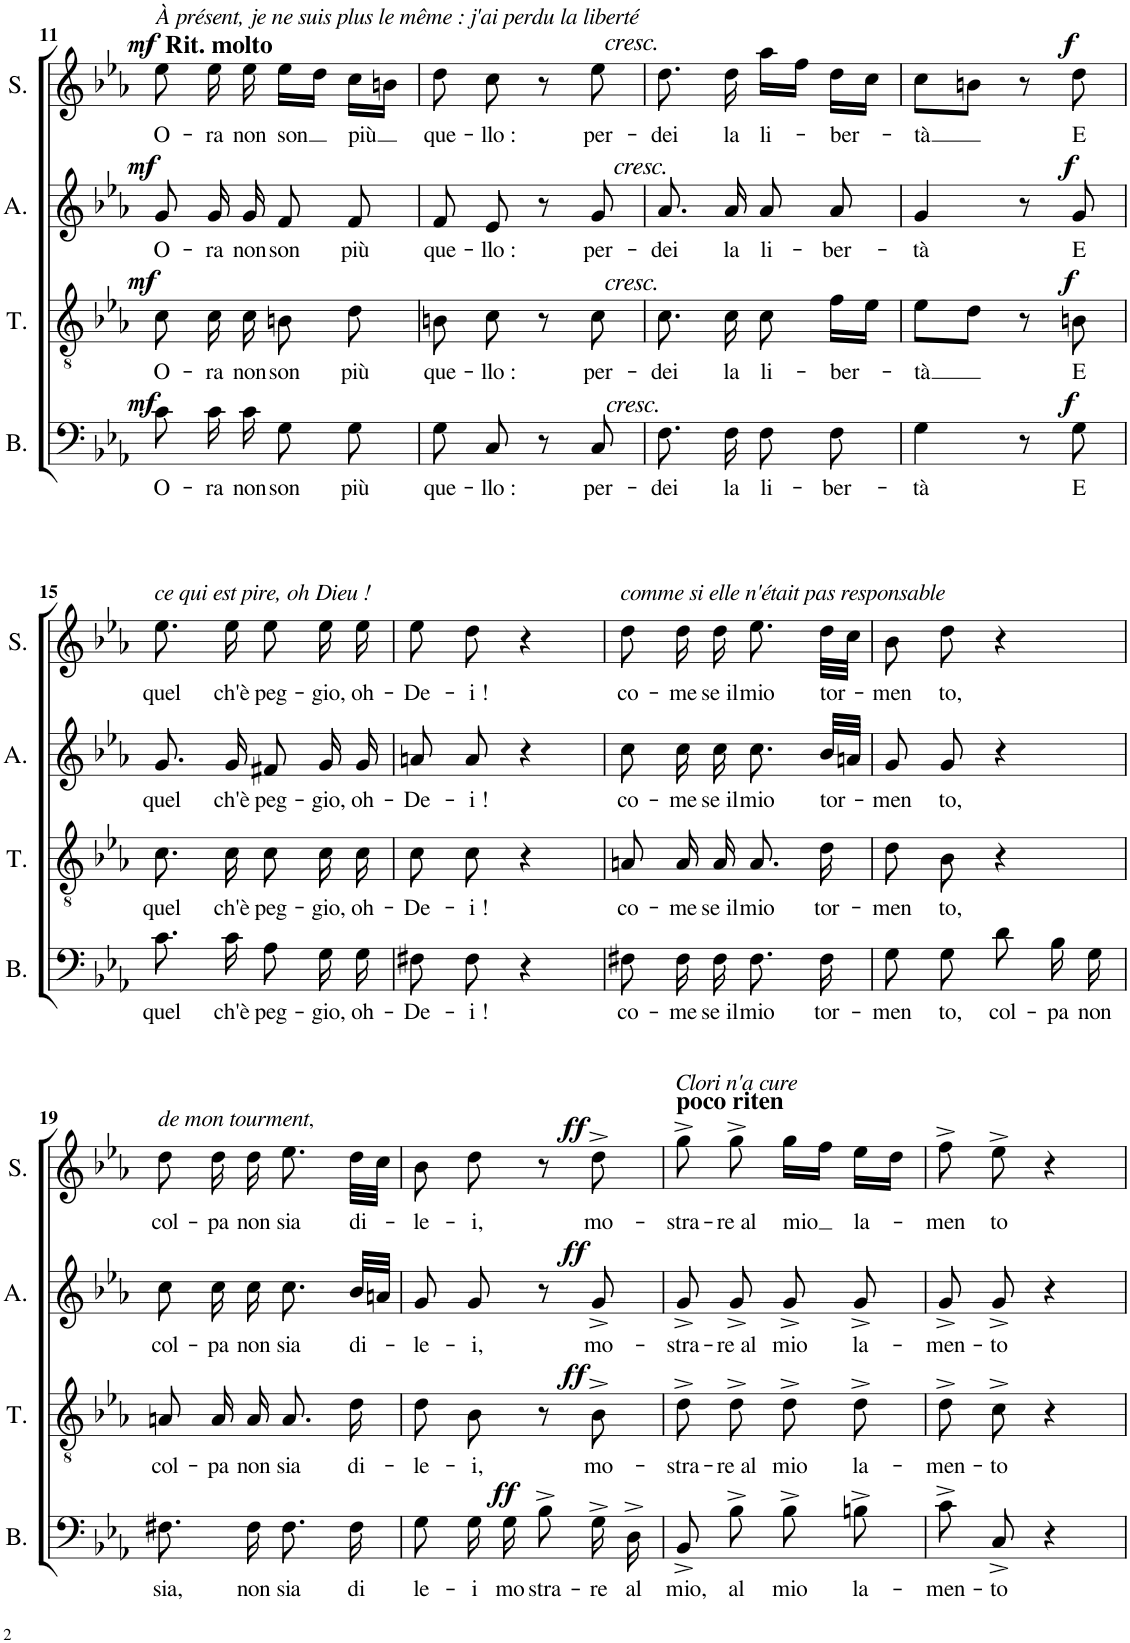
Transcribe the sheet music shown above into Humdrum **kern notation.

**kern	**text	**dynam	**kern	**text	**dynam	**kern	**text	**dynam	**kern	**text	**dynam
*part4	*part4	*part4	*part3	*part3	*part3	*part2	*part2	*part2	*part1	*part1	*part1
*staff4	*staff4	*staff4	*staff3	*staff3	*staff3	*staff2	*staff2	*staff2	*staff1	*staff1	*staff1
*I"Bass	*	*	*I"Tenor	*	*	*I"Alto	*	*	*I"Soprano	*	*
*I'B.	*	*	*I'T.	*	*	*I'A.	*	*	*I'S.	*	*
!!LO:PB:g=z
*clefF4	*	*	*clefGv2	*	*	*clefG2	*	*	*clefG2	*	*
*k[b-e-a-]	*	*	*k[b-e-a-]	*	*	*k[b-e-a-]	*	*	*k[b-e-a-]	*	*
*M2/4	*	*	*M2/4	*	*	*M2/4	*	*	*M2/4	*	*
=11	=11	=11	=11	=11	=11	=11	=11	=11	=11	=11	=11
!	!	!	!	!	!	!	!	!	!LO:TX:a:i:t=À présent, je ne suis plus le même &colon; j'ai perdu la liberté	!	!
!	!	!	!	!	!	!	!	!	!LO:TX:a:B:t=Rit. molto	!	!
!	!LO:LY:b	!LO:DY:a	!	!LO:LY:b	!LO:DY:a	!	!LO:LY:b	!LO:DY:a	!	!LO:LY:b	!LO:DY:a
8c\L	O-	mf	8c\	O-	mf	8g/	O-	mf	8ee-\	O-	mf
!	!LO:LY:b	!	!	!LO:LY:b	!	!	!LO:LY:b	!	!	!LO:LY:b	!
16c\L	ra	.	16c\	ra	.	16g/	ra	.	16ee-\	ra	.
!	!LO:LY:b	!	!	!LO:LY:b	!	!	!LO:LY:b	!	!	!LO:LY:b	!
16c\JJ	non	.	16c\	non	.	16g/	non	.	16ee-\	non	.
!	!LO:LY:b	!	!	!LO:LY:b	!	!	!LO:LY:b	!	!	!LO:LY:b	!
8G\L	son	.	8Bn\	son	.	8f/	son	.	16ee-\LL	son	.
.	.	.	.	.	.	.	.	.	16dd\JJ	.	.
!	!LO:LY:b	!	!	!LO:LY:b	!	!	!LO:LY:b	!	!	!LO:LY:b	!
8G\J	più	.	8d\	più	.	8f/	più	.	16cc\LL	più	.
.	.	.	.	.	.	.	.	.	16bn\JJ	.	.
=12	=12	=12	=12	=12	=12	=12	=12	=12	=12	=12	=12
!	!LO:LY:b	!	!	!LO:LY:b	!	!	!LO:LY:b	!	!	!LO:LY:b	!
8G\L	que-	.	8Bn\	que-	.	8f/	que-	.	8dd\	que-	.
!	!LO:LY:b	!	!	!LO:LY:b	!	!	!LO:LY:b	!	!	!LO:LY:b	!
8C\J	-llo :	.	8c\	-llo :	.	8e-/	-llo :	.	8cc\	-llo :	.
8r	.	.	8r	.	.	8r	.	.	8r	.	.
!	!	!	!	!	!	!	!	!	!LO:TX:a:i:t=cresc.	!	!
!	!	!	!LO:TX:a:i:t=cresc.	!	!	!	!	!	!	!	!
!LO:TX:a:i:t=cresc.	!	!	!	!	!	!	!	!	!	!	!
!	!LO:LY:b	!	!	!LO:LY:b	!	!	!LO:LY:b	!	!	!LO:LY:b	!
8C/	per-	.	8c\	per-	.	8g/	per-	.	8ee-\	per-	.
=13	=13	=13	=13	=13	=13	=13	=13	=13	=13	=13	=13
!	!	!	!	!	!	!LO:TX:a:i:t=cresc.	!	!	!	!	!
!	!LO:LY:b	!	!	!LO:LY:b	!	!	!LO:LY:b	!	!	!LO:LY:b	!
8.F\L	-dei	.	8.c\	-dei	.	8.a-/	-dei	.	8.dd\	-dei	.
!	!LO:LY:b	!	!	!LO:LY:b	!	!	!LO:LY:b	!	!	!LO:LY:b	!
16F\Jk	la	.	16c\	la	.	16a-/	la	.	16dd\	la	.
!	!LO:LY:b	!	!	!LO:LY:b	!	!	!LO:LY:b	!	!	!LO:LY:b	!
8F\L	li-	.	8c\	li-	.	8a-/	li-	.	16aa-\LL	li-	.
.	.	.	.	.	.	.	.	.	16ff\JJ	.	.
!	!LO:LY:b	!	!	!LO:LY:b	!	!	!LO:LY:b	!	!	!LO:LY:b	!
8F\J	-ber-	.	16f\LL	-ber-	.	8a-/	-ber-	.	16dd\LL	-ber-	.
.	.	.	16e-\JJ	.	.	.	.	.	16cc\JJ	.	.
=14	=14	=14	=14	=14	=14	=14	=14	=14	=14	=14	=14
!	!LO:LY:b	!	!	!LO:LY:b	!	!	!LO:LY:b	!	!	!LO:LY:b	!
4G\	-tà	.	8e-\L	-tà	.	4g/	-tà	.	8cc\L	-tà	.
.	.	.	8d\J	.	.	.	.	.	8bn\J	.	.
8r	.	.	8r	.	.	8r	.	.	8r	.	.
!	!LO:LY:b	!LO:DY:a	!	!LO:LY:b	!LO:DY:a	!	!LO:LY:b	!LO:DY:a	!	!LO:LY:b	!LO:DY:a
8G\	E	f	8Bn\	E	f	8g/	E	f	8dd\	E	f
!!LO:LB:g=z
=15	=15	=15	=15	=15	=15	=15	=15	=15	=15	=15	=15
!	!	!	!	!	!	!	!	!	!LO:TX:a:i:t=ce qui est pire, oh Dieu !	!	!
!	!LO:LY:b	!	!	!LO:LY:b	!	!	!LO:LY:b	!	!	!LO:LY:b	!
8.c\L	quel	.	8.c\	quel	.	8.g/	quel	.	8.ee-\	quel	.
!	!LO:LY:b	!	!	!LO:LY:b	!	!	!LO:LY:b	!	!	!LO:LY:b	!
16c\Jk	ch'è	.	16c\	ch'è	.	16g/	ch'è	.	16ee-\	ch'è	.
!	!LO:LY:b	!	!	!LO:LY:b	!	!	!LO:LY:b	!	!	!LO:LY:b	!
8A-\L	peg-	.	8c\	peg-	.	8f#X/	peg-	.	8ee-\	peg-	.
!	!LO:LY:b	!	!	!LO:LY:b	!	!	!LO:LY:b	!	!	!LO:LY:b	!
16G\L	-gio,	.	16c\	-gio,	.	16g/	-gio,	.	16ee-\	-gio,	.
!	!LO:LY:b	!	!	!LO:LY:b	!	!	!LO:LY:b	!	!	!LO:LY:b	!
16G\JJ	oh-	.	16c\	oh-	.	16g/	oh-	.	16ee-\	oh-	.
=16	=16	=16	=16	=16	=16	=16	=16	=16	=16	=16	=16
!	!LO:LY:b	!	!	!LO:LY:b	!	!	!LO:LY:b	!	!	!LO:LY:b	!
8F#X\L	-De-	.	8c\	-De-	.	8an/	-De-	.	8ee-\	-De-	.
!	!LO:LY:b	!	!	!LO:LY:b	!	!	!LO:LY:b	!	!	!LO:LY:b	!
8F#\J	-i !	.	8c\	-i !	.	8a/	-i !	.	8dd\	-i !	.
4r	.	.	4r	.	.	4r	.	.	4r	.	.
=17	=17	=17	=17	=17	=17	=17	=17	=17	=17	=17	=17
!	!	!	!	!	!	!	!	!	!LO:TX:a:i:t=comme si elle n'était pas responsable	!	!
!	!LO:LY:b	!	!	!LO:LY:b	!	!	!LO:LY:b	!	!	!LO:LY:b	!
8F#X\L	co-	.	8An/	co-	.	8cc\	co-	.	8dd\	co-	.
!	!LO:LY:b	!	!	!LO:LY:b	!	!	!LO:LY:b	!	!	!LO:LY:b	!
16F#\L	-me	.	16A/	-me	.	16cc\	-me	.	16dd\	-me	.
!	!LO:LY:b	!	!	!LO:LY:b	!	!	!LO:LY:b	!	!	!LO:LY:b	!
16F#\JJ	se il	.	16A/	se il	.	16cc\	se il	.	16dd\	se il	.
!	!LO:LY:b	!	!	!LO:LY:b	!	!	!LO:LY:b	!	!	!LO:LY:b	!
8.F#\L	mio	.	8.A/	mio	.	8.cc\	mio	.	8.ee-\	mio	.
!	!LO:LY:b	!	!	!LO:LY:b	!	!	!LO:LY:b	!	!	!LO:LY:b	!
16F#\Jk	tor-	.	16d\	tor-	.	32b-/LLL	tor-	.	32dd\LLL	tor-	.
.	.	.	.	.	.	32an/JJJ	.	.	32cc\JJJ	.	.
=18	=18	=18	=18	=18	=18	=18	=18	=18	=18	=18	=18
!	!LO:LY:b	!	!	!LO:LY:b	!	!	!LO:LY:b	!	!	!LO:LY:b	!
8G\L	-men	.	8d\	-men	.	8g/	-men	.	8b-\	-men	.
!	!LO:LY:b	!	!	!LO:LY:b	!	!	!LO:LY:b	!	!	!LO:LY:b	!
8G\J	to,	.	8B-\	to,	.	8g/	to,	.	8dd\	to,	.
!	!LO:LY:b	!	!	!	!	!	!	!	!	!	!
8d\L	col-	.	4r	.	.	4r	.	.	4r	.	.
!	!LO:LY:b	!	!	!	!	!	!	!	!	!	!
16B-\L	-pa	.	.	.	.	.	.	.	.	.	.
!	!LO:LY:b	!	!	!	!	!	!	!	!	!	!
16G\JJ	non	.	.	.	.	.	.	.	.	.	.
!!LO:LB:g=z
=19	=19	=19	=19	=19	=19	=19	=19	=19	=19	=19	=19
!	!	!	!	!	!	!	!	!	!LO:TX:a:i:t=de mon tourment	!	!
!	!	!	!	!	!	!	!	!	!LO:TX:a:t=,	!	!
!	!LO:LY:b	!	!	!LO:LY:b	!	!	!LO:LY:b	!	!	!LO:LY:b	!
8.F#X\L	sia,	.	8An/	col-	.	8cc\	col-	.	8dd\	col-	.
!	!	!	!	!LO:LY:b	!	!	!LO:LY:b	!	!	!LO:LY:b	!
.	.	.	16A/	-pa	.	16cc\	-pa	.	16dd\	-pa	.
!	!LO:LY:b	!	!	!LO:LY:b	!	!	!LO:LY:b	!	!	!LO:LY:b	!
16F#\Jk	non	.	16A/	non	.	16cc\	non	.	16dd\	non	.
!	!LO:LY:b	!	!	!LO:LY:b	!	!	!LO:LY:b	!	!	!LO:LY:b	!
8.F#\L	sia	.	8.A/	sia	.	8.cc\	sia	.	8.ee-\	sia	.
!	!LO:LY:b	!	!	!LO:LY:b	!	!	!LO:LY:b	!	!	!LO:LY:b	!
16F#\Jk	di	.	16d\	di-	.	32b-/LLL	di-	.	32dd\LLL	di-	.
.	.	.	.	.	.	32an/JJJ	.	.	32cc\JJJ	.	.
=20	=20	=20	=20	=20	=20	=20	=20	=20	=20	=20	=20
!	!LO:LY:b	!	!	!LO:LY:b	!	!	!LO:LY:b	!	!	!LO:LY:b	!
8G\L	le-	.	8d\	-le-	.	8g/	-le-	.	8b-\	-le-	.
!	!LO:LY:b	!	!	!LO:LY:b	!	!	!LO:LY:b	!	!	!LO:LY:b	!
16G\L	-i	.	8B-\	-i,	.	8g/	-i,	.	8dd\	-i,	.
!	!LO:LY:b	!LO:DY:a	!	!	!	!	!	!	!	!	!
16G\JJ	mo-	ff	.	.	.	.	.	.	.	.	.
!	!LO:LY:b	!	!	!	!	!	!	!	!	!	!
8B-^\L	-stra-	.	8r	.	.	8r	.	.	8r	.	.
!	!LO:LY:b	!	!	!LO:LY:b	!LO:DY:a	!	!LO:LY:b	!LO:DY:a	!	!LO:LY:b	!LO:DY:a
16G^\L	-re	.	8B-^\	mo-	ff	8g^/	mo-	ff	8dd^\	mo-	ff
!	!LO:LY:b	!	!	!	!	!	!	!	!	!	!
16D^\JJ	al	.	.	.	.	.	.	.	.	.	.
=21	=21	=21	=21	=21	=21	=21	=21	=21	=21	=21	=21
!	!	!	!	!	!	!	!	!	!LO:TX:a:B:t=poco riten	!	!
!	!	!	!	!	!	!	!	!	!LO:TX:a:i:t=Clori n'a cure	!	!
!	!LO:LY:b	!	!	!LO:LY:b	!	!	!LO:LY:b	!	!	!LO:LY:b	!
8BB-^\L	mio,	.	8d^\	-stra-	.	8g^/	-stra-	.	8gg^\	-stra-	.
!	!LO:LY:b	!	!	!LO:LY:b	!	!	!LO:LY:b	!	!	!LO:LY:b	!
8B-^\J	al	.	8d^\	-re al	.	8g^/	-re al	.	8gg^\	-re al	.
!	!LO:LY:b	!	!	!LO:LY:b	!	!	!LO:LY:b	!	!	!LO:LY:b	!
8B-^\L	mio	.	8d^\	mio	.	8g^/	mio	.	16gg\LL	mio	.
.	.	.	.	.	.	.	.	.	16ff\JJ	.	.
!	!LO:LY:b	!	!	!LO:LY:b	!	!	!LO:LY:b	!	!	!LO:LY:b	!
8Bn^\J	la-	.	8d^\	la-	.	8g^/	la-	.	16ee-\LL	la-	.
.	.	.	.	.	.	.	.	.	16dd\JJ	.	.
=22	=22	=22	=22	=22	=22	=22	=22	=22	=22	=22	=22
!	!LO:LY:b	!	!	!LO:LY:b	!	!	!LO:LY:b	!	!	!LO:LY:b	!
8c^\L	-men-	.	8d^\	-men-	.	8g^/	-men-	.	8ff^\	-men	.
!	!LO:LY:b	!	!	!LO:LY:b	!	!	!LO:LY:b	!	!	!LO:LY:b	!
8C^\J	-to	.	8c^\	-to	.	8g^/	-to	.	8ee-^\	to	.
4r	.	.	4r	.	.	4r	.	.	4r	.	.
=	=	=	=	=	=	=	=	=	=	=	=
*-	*-	*-	*-	*-	*-	*-	*-	*-	*-	*-	*-
